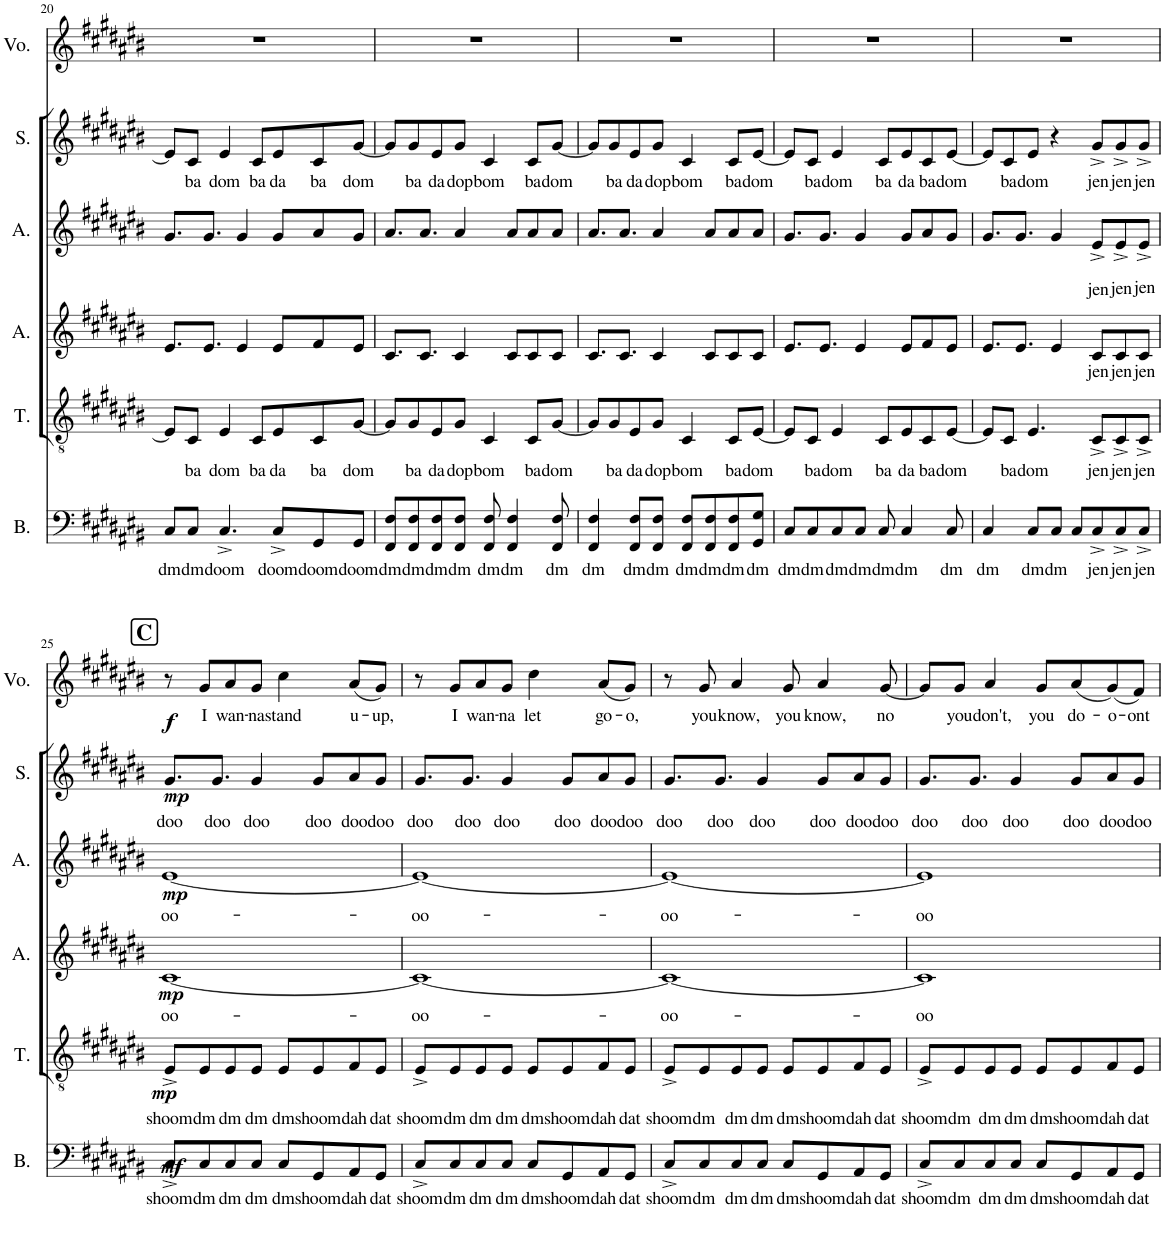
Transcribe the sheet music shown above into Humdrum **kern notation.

**kern	**text	**dynam	**kern	**text	**dynam	**kern	**text	**dynam	**kern	**text	**dynam	**kern	**text	**dynam	**kern	**text	**dynam
*part6	*part6	*part6	*part5	*part5	*part5	*part4	*part4	*part4	*part3	*part3	*part3	*part2	*part2	*part2	*part1	*part1	*part1
*staff6	*staff6	*staff6	*staff5	*staff5	*staff5	*staff4	*staff4	*staff4	*staff3	*staff3	*staff3	*staff2	*staff2	*staff2	*staff1	*staff1	*staff1
*I"Bass	*	*	*I"Tenor	*	*	*I"Alto	*	*	*I"Alto	*	*	*I"Soprano	*	*	*I"Voice	*	*
*I'B.	*	*	*I'T.	*	*	*I'A.	*	*	*I'A.	*	*	*I'S.	*	*	*I'Vo.	*	*
!!LO:PB:g=z
*clefF4	*	*	*clefGv2	*	*	*clefG2	*	*	*clefG2	*	*	*clefG2	*	*	*clefG2	*	*
*	*	*	*	*	*	*	*	*	*	*	*	*	*	*	*Trd7c12	*	*
*k[f#c#g#d#a#e#b#]	*	*	*k[f#c#g#d#a#e#b#]	*	*	*k[f#c#g#d#a#e#b#]	*	*	*k[f#c#g#d#a#e#b#]	*	*	*k[f#c#g#d#a#e#b#]	*	*	*k[f#c#g#d#a#e#b#]	*	*
*M4/4	*	*	*M4/4	*	*	*M4/4	*	*	*M4/4	*	*	*M4/4	*	*	*M4/4	*	*
*met(c)	*	*	*met(c)	*	*	*met(c)	*	*	*met(c)	*	*	*met(c)	*	*	*met(c)	*	*
=20	=20	=20	=20	=20	=20	=20	=20	=20	=20	=20	=20	=20	=20	=20	=20	=20	=20
!	!LO:LY:b	!	!	!	!	!	!	!	!	!	!	!	!	!	!	!	!
8C#/L	dm	.	8E#/L]	.	.	8.e#/L	.	.	8.g#/L	.	.	8e#/L]	.	.	1r	.	.
!	!LO:LY:b	!	!	!LO:LY:b	!	!	!	!	!	!	!	!	!LO:LY:b	!	!	!	!
8C#/J	dm	.	8C#/J	ba	.	.	.	.	.	.	.	8c#/J	ba	.	.	.	.
.	.	.	.	.	.	8.e#/J	.	.	8.g#/J	.	.	.	.	.	.	.	.
!	!LO:LY:b	!	!	!LO:LY:b	!	!	!	!	!	!	!	!	!LO:LY:b	!	!	!	!
4.C#^/	doom	.	4E#/	dom	.	.	.	.	.	.	.	4e#/	dom	.	.	.	.
.	.	.	.	.	.	4e#/	.	.	4g#/	.	.	.	.	.	.	.	.
!	!	!	!	!LO:LY:b	!	!	!	!	!	!	!	!	!LO:LY:b	!	!	!	!
.	.	.	8C#/L	ba	.	.	.	.	.	.	.	8c#/L	ba	.	.	.	.
!	!LO:LY:b	!	!	!LO:LY:b	!	!	!	!	!	!	!	!	!LO:LY:b	!	!	!	!
8C#^/L	doom	.	8E#/	da	.	8e#/L	.	.	8g#/L	.	.	8e#/	da	.	.	.	.
!	!LO:LY:b	!	!	!LO:LY:b	!	!	!	!	!	!	!	!	!LO:LY:b	!	!	!	!
8GG#/	doom	.	8C#/	ba	.	8f#/	.	.	8a#/	.	.	8c#/	ba	.	.	.	.
!	!LO:LY:b	!	!	!LO:LY:b	!	!	!	!	!	!	!	!	!LO:LY:b	!	!	!	!
8GG#/J	doom	.	[8G#/J	dom	.	8e#/J	.	.	8g#/J	.	.	[8g#/J	dom	.	.	.	.
=21	=21	=21	=21	=21	=21	=21	=21	=21	=21	=21	=21	=21	=21	=21	=21	=21	=21
!	!LO:LY:b	!	!	!	!	!	!	!	!	!	!	!	!	!	!	!	!
8FF#/ 8F#/L	dm	.	8G#/L]	.	.	8.c#/L	.	.	8.a#/L	.	.	8g#/L]	.	.	1r	.	.
!	!LO:LY:b	!	!	!LO:LY:b	!	!	!	!	!	!	!	!	!LO:LY:b	!	!	!	!
8FF#/ 8F#/	dm	.	8G#/	ba	.	.	.	.	.	.	.	8g#/	ba	.	.	.	.
.	.	.	.	.	.	8.c#/J	.	.	8.a#/J	.	.	.	.	.	.	.	.
!	!LO:LY:b	!	!	!LO:LY:b	!	!	!	!	!	!	!	!	!LO:LY:b	!	!	!	!
8FF#/ 8F#/	dm	.	8E#/	da	.	.	.	.	.	.	.	8e#/	da	.	.	.	.
!	!LO:LY:b	!	!	!LO:LY:b	!	!	!	!	!	!	!	!	!LO:LY:b	!	!	!	!
8FF#/ 8F#/J	dm	.	8G#/J	dop	.	4c#/	.	.	4a#/	.	.	8g#/J	dop	.	.	.	.
!	!LO:LY:b	!	!	!LO:LY:b	!	!	!	!	!	!	!	!	!LO:LY:b	!	!	!	!
8FF#/ 8F#/	dm	.	4C#/	bom	.	.	.	.	.	.	.	4c#/	bom	.	.	.	.
!	!LO:LY:b	!	!	!	!	!	!	!	!	!	!	!	!	!	!	!	!
4FF#/ 4F#/	dm	.	.	.	.	8c#/L	.	.	8a#/L	.	.	.	.	.	.	.	.
!	!	!	!	!LO:LY:b	!	!	!	!	!	!	!	!	!LO:LY:b	!	!	!	!
.	.	.	8C#/L	ba	.	8c#/	.	.	8a#/	.	.	8c#/L	ba	.	.	.	.
!	!LO:LY:b	!	!	!LO:LY:b	!	!	!	!	!	!	!	!	!LO:LY:b	!	!	!	!
8FF#/ 8F#/	dm	.	[8G#/J	dom	.	8c#/J	.	.	8a#/J	.	.	[8g#/J	dom	.	.	.	.
=22	=22	=22	=22	=22	=22	=22	=22	=22	=22	=22	=22	=22	=22	=22	=22	=22	=22
!	!LO:LY:b	!	!	!	!	!	!	!	!	!	!	!	!	!	!	!	!
4FF#/ 4F#/	dm	.	8G#/L]	.	.	8.c#/L	.	.	8.a#/L	.	.	8g#/L]	.	.	1r	.	.
!	!	!	!	!LO:LY:b	!	!	!	!	!	!	!	!	!LO:LY:b	!	!	!	!
.	.	.	8G#/	ba	.	.	.	.	.	.	.	8g#/	ba	.	.	.	.
.	.	.	.	.	.	8.c#/J	.	.	8.a#/J	.	.	.	.	.	.	.	.
!	!LO:LY:b	!	!	!LO:LY:b	!	!	!	!	!	!	!	!	!LO:LY:b	!	!	!	!
8FF#/ 8F#/L	dm	.	8E#/	da	.	.	.	.	.	.	.	8e#/	da	.	.	.	.
!	!LO:LY:b	!	!	!LO:LY:b	!	!	!	!	!	!	!	!	!LO:LY:b	!	!	!	!
8FF#/ 8F#/J	dm	.	8G#/J	dop	.	4c#/	.	.	4a#/	.	.	8g#/J	dop	.	.	.	.
!	!LO:LY:b	!	!	!LO:LY:b	!	!	!	!	!	!	!	!	!LO:LY:b	!	!	!	!
8FF#/ 8F#/L	dm	.	4C#/	bom	.	.	.	.	.	.	.	4c#/	bom	.	.	.	.
!	!LO:LY:b	!	!	!	!	!	!	!	!	!	!	!	!	!	!	!	!
8FF#/ 8F#/	dm	.	.	.	.	8c#/L	.	.	8a#/L	.	.	.	.	.	.	.	.
!	!LO:LY:b	!	!	!LO:LY:b	!	!	!	!	!	!	!	!	!LO:LY:b	!	!	!	!
8FF#/ 8F#/	dm	.	8C#/L	ba	.	8c#/	.	.	8a#/	.	.	8c#/L	ba	.	.	.	.
!	!LO:LY:b	!	!	!LO:LY:b	!	!	!	!	!	!	!	!	!LO:LY:b	!	!	!	!
8GG#/ 8G#/J	dm	.	[8E#/J	dom	.	8c#/J	.	.	8a#/J	.	.	[8e#/J	dom	.	.	.	.
=23	=23	=23	=23	=23	=23	=23	=23	=23	=23	=23	=23	=23	=23	=23	=23	=23	=23
!	!LO:LY:b	!	!	!	!	!	!	!	!	!	!	!	!	!	!	!	!
8C#/L	dm	.	8E#/L]	.	.	8.e#/L	.	.	8.g#/L	.	.	8e#/L]	.	.	1r	.	.
!	!LO:LY:b	!	!	!LO:LY:b	!	!	!	!	!	!	!	!	!LO:LY:b	!	!	!	!
8C#/	dm	.	8C#/J	ba	.	.	.	.	.	.	.	8c#/J	ba	.	.	.	.
.	.	.	.	.	.	8.e#/J	.	.	8.g#/J	.	.	.	.	.	.	.	.
!	!LO:LY:b	!	!	!LO:LY:b	!	!	!	!	!	!	!	!	!LO:LY:b	!	!	!	!
8C#/	dm	.	4E#/	dom	.	.	.	.	.	.	.	4e#/	dom	.	.	.	.
!	!LO:LY:b	!	!	!	!	!	!	!	!	!	!	!	!	!	!	!	!
8C#/J	dm	.	.	.	.	4e#/	.	.	4g#/	.	.	.	.	.	.	.	.
!	!LO:LY:b	!	!	!LO:LY:b	!	!	!	!	!	!	!	!	!LO:LY:b	!	!	!	!
8C#/	dm	.	8C#/L	ba	.	.	.	.	.	.	.	8c#/L	ba	.	.	.	.
!	!LO:LY:b	!	!	!LO:LY:b	!	!	!	!	!	!	!	!	!LO:LY:b	!	!	!	!
4C#/	dm	.	8E#/	da	.	8e#/L	.	.	8g#/L	.	.	8e#/	da	.	.	.	.
!	!	!	!	!LO:LY:b	!	!	!	!	!	!	!	!	!LO:LY:b	!	!	!	!
.	.	.	8C#/	ba	.	8f#/	.	.	8a#/	.	.	8c#/	ba	.	.	.	.
!	!LO:LY:b	!	!	!LO:LY:b	!	!	!	!	!	!	!	!	!LO:LY:b	!	!	!	!
8C#/	dm	.	[8E#/J	dom	.	8e#/J	.	.	8g#/J	.	.	[8e#/J	dom	.	.	.	.
=24	=24	=24	=24	=24	=24	=24	=24	=24	=24	=24	=24	=24	=24	=24	=24	=24	=24
!	!LO:LY:b	!	!	!	!	!	!	!	!	!	!	!	!	!	!	!	!
4C#/	dm	.	8E#/L]	.	.	8.e#/L	.	.	8.g#/L	.	.	8e#/L]	.	.	1r	.	.
!	!	!	!	!LO:LY:b	!	!	!	!	!	!	!	!	!LO:LY:b	!	!	!	!
.	.	.	8C#/J	ba	.	.	.	.	.	.	.	8c#/	ba	.	.	.	.
.	.	.	.	.	.	8.e#/J	.	.	8.g#/J	.	.	.	.	.	.	.	.
!	!LO:LY:b	!	!	!LO:LY:b	!	!	!	!	!	!	!	!	!LO:LY:b	!	!	!	!
8C#/L	dm	.	4.E#/	dom	.	.	.	.	.	.	.	8e#/J	dom	.	.	.	.
!	!LO:LY:b	!	!	!	!	!	!	!	!	!	!	!	!	!	!	!	!
8C#/J	dm	.	.	.	.	4e#/	.	.	4g#/	.	.	4r	.	.	.	.	.
8C#/L	.	.	.	.	.	.	.	.	.	.	.	.	.	.	.	.	.
!	!LO:LY:b	!	!	!LO:LY:b	!	!	!LO:LY:b	!	!	!LO:LY:b	!	!	!LO:LY:b	!	!	!	!
8C#^/	jen	.	8C#^/L	jen	.	8c#/L	jen	.	8e#^/L	jen	.	8g#^/L	jen	.	.	.	.
!	!LO:LY:b	!	!	!LO:LY:b	!	!	!LO:LY:b	!	!	!LO:LY:b	!	!	!LO:LY:b	!	!	!	!
8C#^/	jen	.	8C#^/	jen	.	8c#/	jen	.	8e#^/	jen	.	8g#^/	jen	.	.	.	.
!	!LO:LY:b	!	!	!LO:LY:b	!	!	!LO:LY:b	!	!	!LO:LY:b	!	!	!LO:LY:b	!	!	!	!
8C#^/J	jen	.	8C#^/J	jen	.	8c#/J	jen	.	8e#^/J	jen	.	8g#^/J	jen	.	.	.	.
!!LO:LB:g=z
!!LO:REH:place=s1:a:B:cj:fs=14:t=C
=25	=25	=25	=25	=25	=25	=25	=25	=25	=25	=25	=25	=25	=25	=25	=25	=25	=25
!	!LO:LY:b	!LO:DY:b	!	!LO:LY:b	!LO:DY:b	!	!LO:LY:b	!LO:DY:b	!	!LO:LY:b	!LO:DY:b	!	!LO:LY:b	!LO:DY:b	!	!	!LO:DY:b
8C#^/L	shoom	mf	8E#^/L	shoom	mp	[1c#	oo-	mp	[1e#	oo-	mp	8.g#/L	doo	mp	8r	.	f
!	!LO:LY:b	!	!	!LO:LY:b	!	!	!	!	!	!	!	!	!	!	!	!LO:LY:b	!
8C#/	dm	.	8E#/	dm	.	.	.	.	.	.	.	.	.	.	8g#/L	I	.
!	!	!	!	!	!	!	!	!	!	!	!	!	!LO:LY:b	!	!	!	!
.	.	.	.	.	.	.	.	.	.	.	.	8.g#/J	doo	.	.	.	.
!	!LO:LY:b	!	!	!LO:LY:b	!	!	!	!	!	!	!	!	!	!	!	!LO:LY:b	!
8C#/	dm	.	8E#/	dm	.	.	.	.	.	.	.	.	.	.	8a#/	wan-	.
!	!LO:LY:b	!	!	!LO:LY:b	!	!	!	!	!	!	!	!	!LO:LY:b	!	!	!LO:LY:b	!
8C#/J	dm	.	8E#/J	dm	.	.	.	.	.	.	.	4g#/	doo	.	8g#/J	-na	.
!	!LO:LY:b	!	!	!LO:LY:b	!	!	!	!	!	!	!	!	!	!	!	!LO:LY:b	!
8C#/L	dm	.	8E#/L	dm	.	.	.	.	.	.	.	.	.	.	4cc#\	stand	.
!	!LO:LY:b	!	!	!LO:LY:b	!	!	!	!	!	!	!	!	!LO:LY:b	!	!	!	!
8GG#/	shoom	.	8E#/	shoom	.	.	.	.	.	.	.	8g#/L	doo	.	.	.	.
!	!LO:LY:b	!	!	!LO:LY:b	!	!	!	!	!	!	!	!	!LO:LY:b	!	!	!LO:LY:b	!
8AA#/	dah	.	8F#/	dah	.	.	.	.	.	.	.	8a#/	doo	.	(8a#/L	u-	.
!	!LO:LY:b	!	!	!LO:LY:b	!	!	!	!	!	!	!	!	!LO:LY:b	!	!	!LO:LY:b	!
8GG#/J	dat	.	8E#/J	dat	.	.	.	.	.	.	.	8g#/J	doo	.	8g#/J)	-up,	.
=26	=26	=26	=26	=26	=26	=26	=26	=26	=26	=26	=26	=26	=26	=26	=26	=26	=26
!	!LO:LY:b	!	!	!LO:LY:b	!	!	!LO:LY:b	!	!	!LO:LY:b	!	!	!LO:LY:b	!	!	!	!
8C#^/L	shoom	.	8E#^/L	shoom	.	1c#_	-oo-	.	1e#_	-oo-	.	8.g#/L	doo	.	8r	.	.
!	!LO:LY:b	!	!	!LO:LY:b	!	!	!	!	!	!	!	!	!	!	!	!LO:LY:b	!
8C#/	dm	.	8E#/	dm	.	.	.	.	.	.	.	.	.	.	8g#/L	I	.
!	!	!	!	!	!	!	!	!	!	!	!	!	!LO:LY:b	!	!	!	!
.	.	.	.	.	.	.	.	.	.	.	.	8.g#/J	doo	.	.	.	.
!	!LO:LY:b	!	!	!LO:LY:b	!	!	!	!	!	!	!	!	!	!	!	!LO:LY:b	!
8C#/	dm	.	8E#/	dm	.	.	.	.	.	.	.	.	.	.	8a#/	wan-	.
!	!LO:LY:b	!	!	!LO:LY:b	!	!	!	!	!	!	!	!	!LO:LY:b	!	!	!LO:LY:b	!
8C#/J	dm	.	8E#/J	dm	.	.	.	.	.	.	.	4g#/	doo	.	8g#/J	-na	.
!	!LO:LY:b	!	!	!LO:LY:b	!	!	!	!	!	!	!	!	!	!	!	!LO:LY:b	!
8C#/L	dm	.	8E#/L	dm	.	.	.	.	.	.	.	.	.	.	4cc#\	let	.
!	!LO:LY:b	!	!	!LO:LY:b	!	!	!	!	!	!	!	!	!LO:LY:b	!	!	!	!
8GG#/	shoom	.	8E#/	shoom	.	.	.	.	.	.	.	8g#/L	doo	.	.	.	.
!	!LO:LY:b	!	!	!LO:LY:b	!	!	!	!	!	!	!	!	!LO:LY:b	!	!	!LO:LY:b	!
8AA#/	dah	.	8F#/	dah	.	.	.	.	.	.	.	8a#/	doo	.	(8a#/L	go-	.
!	!LO:LY:b	!	!	!LO:LY:b	!	!	!	!	!	!	!	!	!LO:LY:b	!	!	!LO:LY:b	!
8GG#/J	dat	.	8E#/J	dat	.	.	.	.	.	.	.	8g#/J	doo	.	8g#/J)	-o,	.
=27	=27	=27	=27	=27	=27	=27	=27	=27	=27	=27	=27	=27	=27	=27	=27	=27	=27
!	!LO:LY:b	!	!	!LO:LY:b	!	!	!LO:LY:b	!	!	!LO:LY:b	!	!	!LO:LY:b	!	!	!	!
8C#^/L	shoom	.	8E#^/L	shoom	.	1c#_	-oo-	.	1e#_	-oo-	.	8.g#/L	doo	.	8r	.	.
!	!LO:LY:b	!	!	!LO:LY:b	!	!	!	!	!	!	!	!	!	!	!	!LO:LY:b	!
8C#/	dm	.	8E#/	dm	.	.	.	.	.	.	.	.	.	.	8g#/	you	.
!	!	!	!	!	!	!	!	!	!	!	!	!	!LO:LY:b	!	!	!	!
.	.	.	.	.	.	.	.	.	.	.	.	8.g#/J	doo	.	.	.	.
!	!LO:LY:b	!	!	!LO:LY:b	!	!	!	!	!	!	!	!	!	!	!	!LO:LY:b	!
8C#/	dm	.	8E#/	dm	.	.	.	.	.	.	.	.	.	.	4a#/	know,	.
!	!LO:LY:b	!	!	!LO:LY:b	!	!	!	!	!	!	!	!	!LO:LY:b	!	!	!	!
8C#/J	dm	.	8E#/J	dm	.	.	.	.	.	.	.	4g#/	doo	.	.	.	.
!	!LO:LY:b	!	!	!LO:LY:b	!	!	!	!	!	!	!	!	!	!	!	!LO:LY:b	!
8C#/L	dm	.	8E#/L	dm	.	.	.	.	.	.	.	.	.	.	8g#/	you	.
!	!LO:LY:b	!	!	!LO:LY:b	!	!	!	!	!	!	!	!	!LO:LY:b	!	!	!LO:LY:b	!
8GG#/	shoom	.	8E#/	shoom	.	.	.	.	.	.	.	8g#/L	doo	.	4a#/	know,	.
!	!LO:LY:b	!	!	!LO:LY:b	!	!	!	!	!	!	!	!	!LO:LY:b	!	!	!	!
8AA#/	dah	.	8F#/	dah	.	.	.	.	.	.	.	8a#/	doo	.	.	.	.
!	!LO:LY:b	!	!	!LO:LY:b	!	!	!	!	!	!	!	!	!LO:LY:b	!	!	!LO:LY:b	!
8GG#/J	dat	.	8E#/J	dat	.	.	.	.	.	.	.	8g#/J	doo	.	[8g#/	no	.
=28	=28	=28	=28	=28	=28	=28	=28	=28	=28	=28	=28	=28	=28	=28	=28	=28	=28
!	!LO:LY:b	!	!	!LO:LY:b	!	!	!LO:LY:b	!	!	!LO:LY:b	!	!	!LO:LY:b	!	!	!	!
8C#^/L	shoom	.	8E#^/L	shoom	.	1c#]	-oo	.	1e#]	-oo	.	8.g#/L	doo	.	8g#/L]	.	.
!	!LO:LY:b	!	!	!LO:LY:b	!	!	!	!	!	!	!	!	!	!	!	!LO:LY:b	!
8C#/	dm	.	8E#/	dm	.	.	.	.	.	.	.	.	.	.	8g#/J	you	.
!	!	!	!	!	!	!	!	!	!	!	!	!	!LO:LY:b	!	!	!	!
.	.	.	.	.	.	.	.	.	.	.	.	8.g#/J	doo	.	.	.	.
!	!LO:LY:b	!	!	!LO:LY:b	!	!	!	!	!	!	!	!	!	!	!	!LO:LY:b	!
8C#/	dm	.	8E#/	dm	.	.	.	.	.	.	.	.	.	.	4a#/	don't,	.
!	!LO:LY:b	!	!	!LO:LY:b	!	!	!	!	!	!	!	!	!LO:LY:b	!	!	!	!
8C#/J	dm	.	8E#/J	dm	.	.	.	.	.	.	.	4g#/	doo	.	.	.	.
!	!LO:LY:b	!	!	!LO:LY:b	!	!	!	!	!	!	!	!	!	!	!	!LO:LY:b	!
8C#/L	dm	.	8E#/L	dm	.	.	.	.	.	.	.	.	.	.	8g#/L	you	.
!	!LO:LY:b	!	!	!LO:LY:b	!	!	!	!	!	!	!	!	!LO:LY:b	!	!	!LO:LY:b	!
8GG#/	shoom	.	8E#/	shoom	.	.	.	.	.	.	.	8g#/L	doo	.	(8a#/	do-	.
!	!LO:LY:b	!	!	!LO:LY:b	!	!	!	!	!	!	!	!	!LO:LY:b	!	!	!LO:LY:b	!
8AA#/	dah	.	8F#/	dah	.	.	.	.	.	.	.	8a#/	doo	.	(8g#/)	-o-	.
!	!LO:LY:b	!	!	!LO:LY:b	!	!	!	!	!	!	!	!	!LO:LY:b	!	!	!LO:LY:b	!
8GG#/J	dat	.	8E#/J	dat	.	.	.	.	.	.	.	8g#/J	doo	.	8f#/J)	-ont	.
=	=	=	=	=	=	=	=	=	=	=	=	=	=	=	=	=	=
*-	*-	*-	*-	*-	*-	*-	*-	*-	*-	*-	*-	*-	*-	*-	*-	*-	*-
